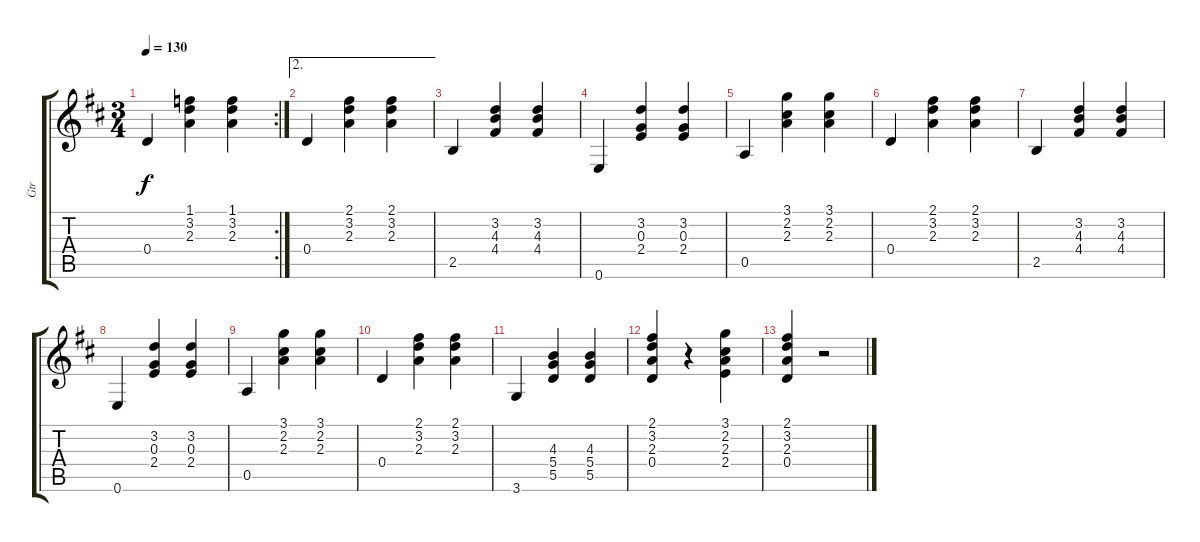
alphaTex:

\track ("Gtr" "Gtr") {instrument acousticguitarnylon}
\staff {score tabs}
\tuning (E4 B3 G3 D3 A2 E2) {hide}
\rc 2
\ts (3 4)
\tempo 130
\clef g2
\ks d
0.4.4{dy f} (1.1 3.2 2.3).4 (1.1 3.2 2.3).4 |
\ae 2
0.4.4 (2.1 3.2 2.3).4 (2.1 3.2 2.3).4 |
2.5.4 (3.2 4.3 4.4).4 (3.2 4.3 4.4).4 |
0.6.4 (3.2 0.3 2.4).4 (3.2 0.3 2.4).4 |
0.5.4 (3.1 2.2 2.3).4 (3.1 2.2 2.3).4 |
0.4.4 (2.1 3.2 2.3).4 (2.1 3.2 2.3).4 |
2.5.4 (3.2 4.3 4.4).4 (3.2 4.3 4.4).4 |
0.6.4 (3.2 0.3 2.4).4 (3.2 0.3 2.4).4 |
0.5.4 (3.1 2.2 2.3).4 (3.1 2.2 2.3).4 |
0.4.4 (2.1 3.2 2.3).4 (2.1 3.2 2.3).4 |
3.6.4 (4.3 5.4 5.5).4 (4.3 5.4 5.5).4 |
(2.1 3.2 2.3 0.4).4 r.4 (3.1 2.2 2.3 2.4).4 |
(2.1 3.2 2.3 0.4).4 r.2
